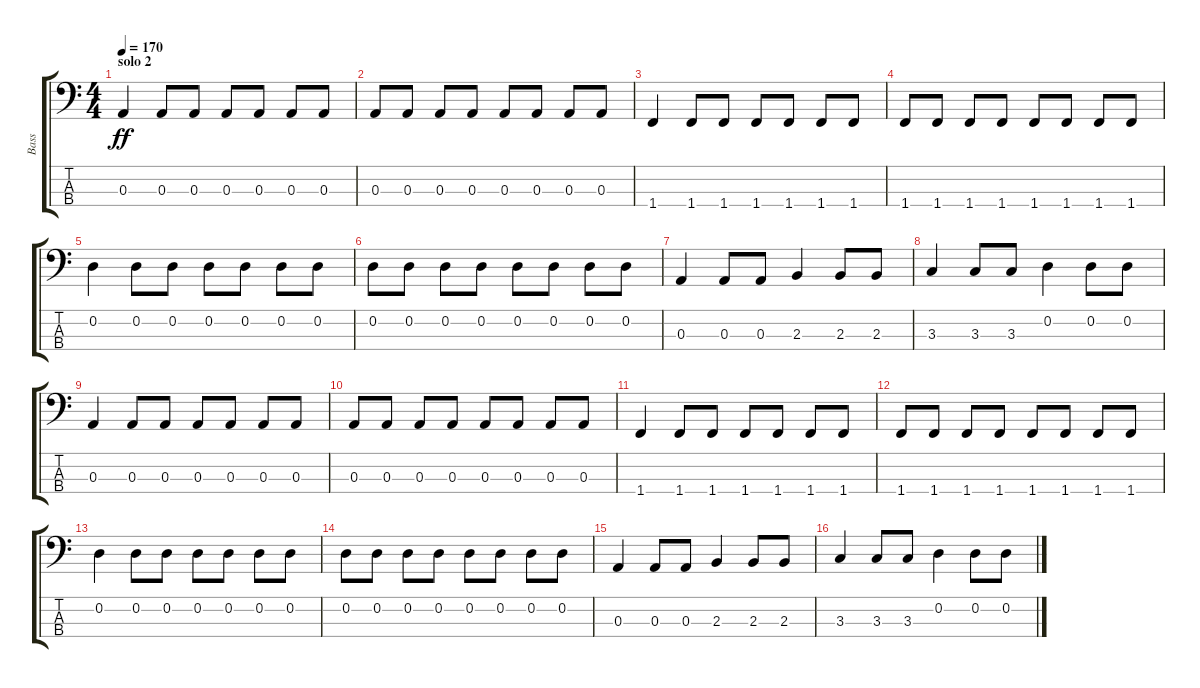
\track ("Bass" "Bass") {instrument electricbassfinger}
\staff {score tabs}
\tuning (G2 D2 A1 E1) {hide}
\ts (4 4)
\section ("" "solo 2")
\tempo 170
\clef f4
\ks c
0.3.4{dy ff} 0.3.8 0.3.8 0.3.8 0.3.8 0.3.8 0.3.8 |
0.3.8 0.3.8 0.3.8 0.3.8 0.3.8 0.3.8 0.3.8 0.3.8 |
1.4.4 1.4.8 1.4.8 1.4.8 1.4.8 1.4.8 1.4.8 |
1.4.8 1.4.8 1.4.8 1.4.8 1.4.8 1.4.8 1.4.8 1.4.8 |
0.2.4 0.2.8 0.2.8 0.2.8 0.2.8 0.2.8 0.2.8 |
0.2.8 0.2.8 0.2.8 0.2.8 0.2.8 0.2.8 0.2.8 0.2.8 |
0.3.4 0.3.8 0.3.8 2.3.4 2.3.8 2.3.8 |
3.3.4 3.3.8 3.3.8 0.2.4 0.2.8 0.2.8 |
0.3.4 0.3.8 0.3.8 0.3.8 0.3.8 0.3.8 0.3.8 |
0.3.8 0.3.8 0.3.8 0.3.8 0.3.8 0.3.8 0.3.8 0.3.8 |
1.4.4 1.4.8 1.4.8 1.4.8 1.4.8 1.4.8 1.4.8 |
1.4.8 1.4.8 1.4.8 1.4.8 1.4.8 1.4.8 1.4.8 1.4.8 |
0.2.4 0.2.8 0.2.8 0.2.8 0.2.8 0.2.8 0.2.8 |
0.2.8 0.2.8 0.2.8 0.2.8 0.2.8 0.2.8 0.2.8 0.2.8 |
0.3.4 0.3.8 0.3.8 2.3.4 2.3.8 2.3.8 |
3.3.4 3.3.8 3.3.8 0.2.4 0.2.8 0.2.8
